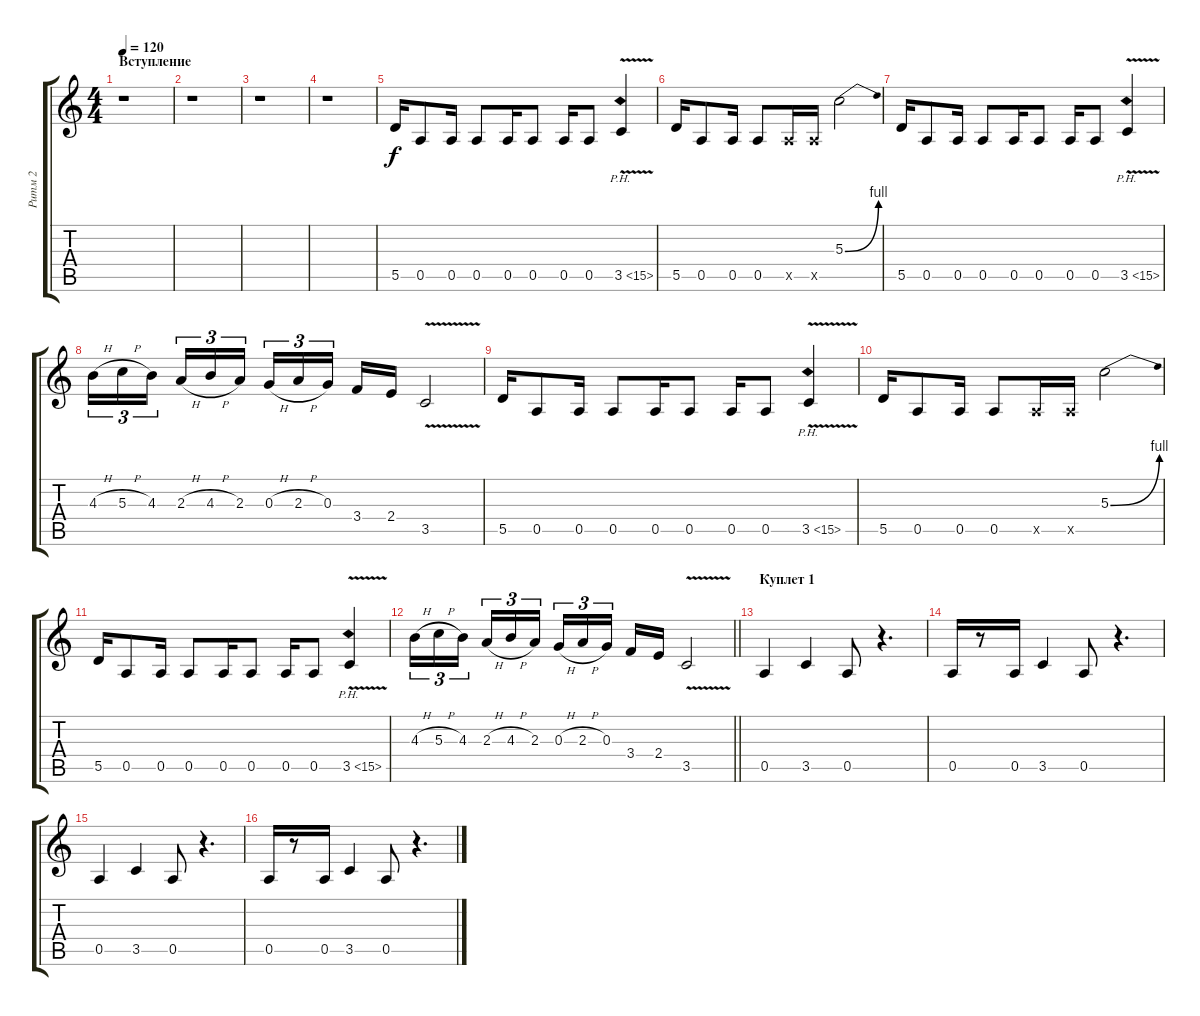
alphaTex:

\track ("Ритм 2" "Ритм 2") {instrument distortionguitar}
\staff {score tabs}
\tuning (E4 B3 G3 D3 A2 E2) {hide}
\ts (4 4)
\section ("" "Вступление")
\tempo 120
\clef g2
\ks c
r.1{dy f instrument distortionguitar} |
r.1 |
r.1 |
r.1 |
5.5.16 0.5.8 0.5.16 0.5.8 0.5.16 0.5.8 0.5.16 0.5.8 3.5{ph 12 v}.4 |
5.5.16 0.5.8 0.5.16 0.5.8 0.5{x}.16 0.5{x}.16 5.3{be (bend 0 0 60 4)}.2 |
5.5.16 0.5.8 0.5.16 0.5.8 0.5.16 0.5.8 0.5.16 0.5.8 3.5{ph 12 v}.4 |
4.3{h}.16{tu (3 2)} 5.3{h}.16{tu (3 2)} 4.3.16{tu (3 2) beam splitsecondary} 2.3{h}.16{tu (3 2)} 4.3{h}.16{tu (3 2)} 2.3.16{tu (3 2)} 0.3{h}.16{tu (3 2)} 2.3{h}.16{tu (3 2)} 0.3.16{tu (3 2) beam splitsecondary} 3.4.16 2.4.16 3.5{v}.2 |
5.5.16 0.5.8 0.5.16 0.5.8 0.5.16 0.5.8 0.5.16 0.5.8 3.5{ph 12 v}.4 |
5.5.16 0.5.8 0.5.16 0.5.8 0.5{x}.16 0.5{x}.16 5.3{be (bend 0 0 60 4)}.2 |
5.5.16 0.5.8 0.5.16 0.5.8 0.5.16 0.5.8 0.5.16 0.5.8 3.5{ph 12 v}.4 |
\barLineRight lightlight
4.3{h}.16{tu (3 2)} 5.3{h}.16{tu (3 2)} 4.3.16{tu (3 2) beam splitsecondary} 2.3{h}.16{tu (3 2)} 4.3{h}.16{tu (3 2)} 2.3.16{tu (3 2)} 0.3{h}.16{tu (3 2)} 2.3{h}.16{tu (3 2)} 0.3.16{tu (3 2) beam splitsecondary} 3.4.16 2.4.16 3.5{v}.2 |
\section ("" "Куплет 1")
0.5.4 3.5.4 0.5.8 r.4{d} |
0.5.16 r.8 0.5.16 3.5.4 0.5.8 r.4{d} |
0.5.4 3.5.4 0.5.8 r.4{d} |
0.5.16 r.8 0.5.16 3.5.4 0.5.8 r.4{d}
